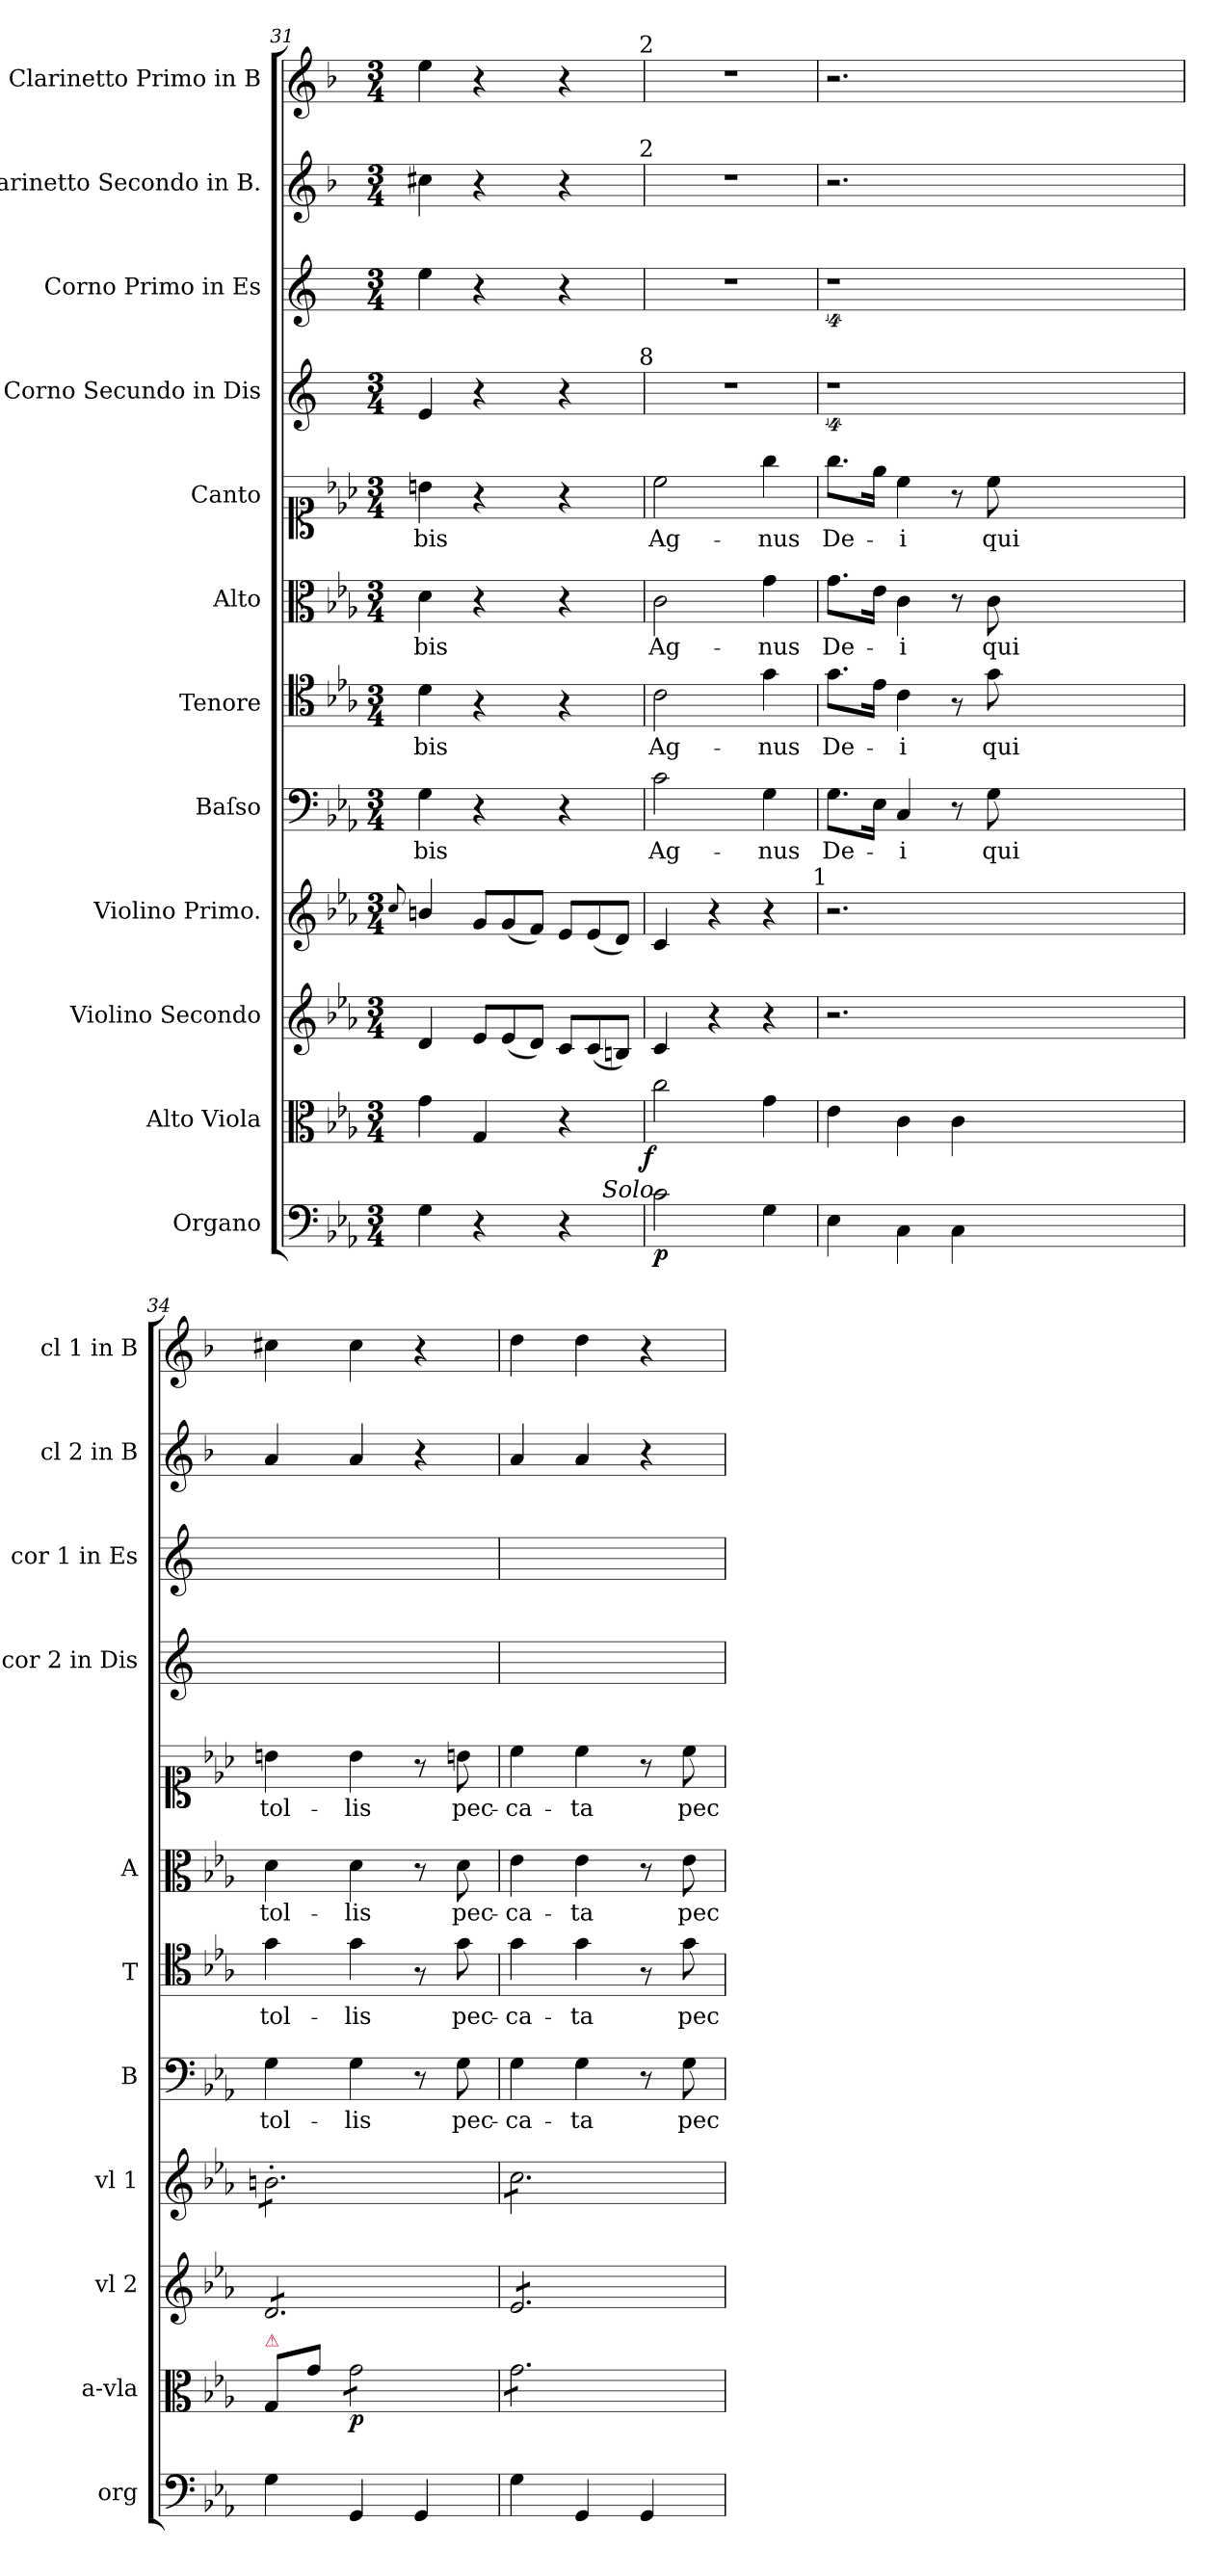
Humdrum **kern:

**kern	**dynam	**kern	**dynam	**kern	**kern	**kern	**text	**kern	**text	**kern	**text	**kern	**text	**kern	**kern	**kern	**kern
*part12	*part12	*part11	*part11	*part10	*part9	*part8	*part8	*part7	*part7	*part6	*part6	*part5	*part5	*part4	*part3	*part2	*part1
*staff12	*staff12	*staff11	*staff11	*staff10	*staff9	*staff8	*staff8	*staff7	*staff7	*staff6	*staff6	*staff5	*staff5	*staff4	*staff3	*staff2	*staff1
*I"Organo	*	*I"Alto Viola	*	*I"Violino Secondo	*I"Violino Primo.	*I"Baſso	*	*I"Tenore	*	*I"Alto	*	*I"Canto	*	*I"Corno Secundo in Dis	*I"Corno Primo in Es	*I"Clarinetto Secondo in B.	*I"Clarinetto Primo in B
*I'org	*	*I'a-vla	*	*I'vl 2	*I'vl 1	*I'B	*	*I'T	*	*I'A	*	*	*	*I'cor 2 in Dis	*I'cor 1 in Es	*I'cl 2 in B	*I'cl 1 in B
*clefF4	*	*clefC3	*	*clefG2	*clefG2	*clefF4	*	*clefC4	*	*clefC3	*	*clefC1	*	*clefG2	*clefG2	*clefG2	*clefG2
*	*	*	*	*	*	*	*	*	*	*	*	*	*	*ITrd5c9	*ITrd5c9	*ITrd1c2	*ITrd1c2
*k[b-e-a-]	*	*k[b-e-a-]	*	*k[b-e-a-]	*k[b-e-a-]	*k[b-e-a-]	*	*k[b-e-a-]	*	*k[b-e-a-]	*	*k[b-e-a-]	*	*k[b-e-a-]	*k[b-e-a-]	*k[b-e-a-]	*k[b-e-a-]
*c:	*	*c:	*	*c:	*c:	*c:	*	*c:	*	*c:	*	*c:	*	*c:	*c:	*c:	*c:
*M3/4	*	*M3/4	*	*M3/4	*M3/4	*M3/4	*	*M3/4	*	*M3/4	*	*M3/4	*	*M3/4	*M3/4	*M3/4	*M3/4
=31	=31	=31	=31	=31	=31	=31	=31	=31	=31	=31	=31	=31	=31	=31	=31	=31	=31
.	.	.	.	.	8qqcc/	.	.	.	.	.	.	.	.	.	.	.	.
4G\	.	4g\	.	4d/	4bn/	4G\	-bis	4d\	-bis	4d\	-bis	4bn\	-bis	4G/	4g\	4bn\	4dd\
*	*	*	*	*Xtuplet	*Xtuplet	*	*	*	*	*	*	*	*	*	*	*	*
4r	.	4G/	.	12e-/L	12g/L	4r	.	4r	.	4r	.	4r	.	4r	4r	4r	4r
.	.	.	.	(12e-/	(12g/	.	.	.	.	.	.	.	.	.	.	.	.
.	.	.	.	12d/J)	12f/J)	.	.	.	.	.	.	.	.	.	.	.	.
4r	.	4r	.	12c/L	12e-/L	4r	.	4r	.	4r	.	4r	.	4r	4r	4r	4r
.	.	.	.	(12c/	(12e-/	.	.	.	.	.	.	.	.	.	.	.	.
.	.	.	.	12Bn/J)	12d/J)	.	.	.	.	.	.	.	.	.	.	.	.
=32	=32	=32	=32	=32	=32	=32	=32	=32	=32	=32	=32	=32	=32	=32	=32	=32	=32
!	!	!	!	!	!	!	!	!	!	!	!	!	!	!	!	!	!LO:TX:a:rj:t=2
!	!	!	!	!	!	!	!	!	!	!	!	!	!	!	!	!LO:TX:a:rj:t=2	!
!	!	!	!	!	!	!	!	!	!	!	!	!	!	!LO:TX:a:rj:t=8	!	!	!
!LO:TX:a:i:rj:t=Solo	!	!	!	!	!	!	!	!	!	!	!	!	!	!	!	!	!
!	!LO:DY:b	!	!LO:DY:rj	!	!	!	!	!	!	!	!	!	!	!	!	!	!
2c\	p	2cc\	f	4c/	4c/	2c\	Ag-	2c\	Ag-	2c\	Ag-	2cc\	Ag-	2.r	2.r	2.r	2.r
.	.	.	.	4r	4r	.	.	.	.	.	.	.	.	.	.	.	.
4G\	.	4g\	.	4r	4r	4G\	-nus	4g\	-nus	4g\	-nus	4gg\	-nus	.	.	.	.
=33	=33	=33	=33	=33	=33	=33	=33	=33	=33	=33	=33	=33	=33	=33	=33	=33	=33
!	!	!	!	!	!LO:TX:a:rj:t=1	!	!	!	!	!	!	!	!	!	!	!	!
4E-\	.	4e-\	.	2.r	2.r	8.G\L	De-	8.g\L	De-	8.g\L	De-	8.gg\L	De-	4%9r	4%9r	2.r	2.r
.	.	.	.	.	.	16E-\Jk	.	16e-\Jk	.	16e-\Jk	.	16ee-\Jk	.	.	.	.	.
4C\	.	4c\	.	.	.	4C/	-i	4c\	-i	4c\	-i	4cc\	-i	.	.	.	.
4C\	.	4c\	.	.	.	8r	.	8r	.	8r	.	8r	.	.	.	.	.
.	.	.	.	.	.	8G\	qui	8g\	qui	8c\	qui	8cc\	qui	.	.	.	.
1.ryy	.	1.ryy	.	1.ryy	1.ryy	1.ryy	.	1.ryy	.	1.ryy	.	1.ryy	.	.	.	1.ryy	1.ryy
=34	=34	=34	=34	=34	=34	=34	=34	=34	=34	=34	=34	=34	=34	=34	=34	=34	=34
!	!	!LO:TX:a:color=crimson:t=⚠	!	!	!	!	!	!	!	!	!	!	!	!	!	!	!
*	*	*	*	*tremolo	*	*	*	*	*	*	*	*	*	*	*	*	*
*	*	*	*	*	*tremolo	*	*	*	*	*	*	*	*	*	*	*	*
4G\	.	8G/L	.	8d/L	8bn'\L	4G\	tol-	4g\	tol-	4d\	tol-	4bn\	tol-	2.ryy	2.ryy	4g/	4bn\
.	.	8g\J	.	8d/	8bn'\	.	.	.	.	.	.	.	.	.	.	.	.
*	*	*tremolo	*	*	*	*	*	*	*	*	*	*	*	*	*	*	*
4GG/	.	8g\L	p	8d/	8bn'\	4G\	-lis	4g\	-lis	4d\	-lis	4b\	-lis	.	.	4g/	4b\
.	.	8g\	.	8d/	8bn'\	.	.	.	.	.	.	.	.	.	.	.	.
4GG/	.	8g\	.	8d/	8bn'\	8r	.	8r	.	8r	.	8r	.	.	.	4r	4r
.	.	8g\J	.	8d/J	8bn'\J	8G\	pec-	8g\	pec-	8d\	pec-	8bn\	pec-	.	.	.	.
=35	=35	=35	=35	=35	=35	=35	=35	=35	=35	=35	=35	=35	=35	=35	=35	=35	=35
4G\	.	8g\L	.	8e-/L	8cc\L	4G\	-ca-	4g\	-ca-	4e-\	-ca-	4cc\	-ca-	2.ryy	2.ryy	4g/	4cc\
.	.	8g\	.	8e-/	8cc\	.	.	.	.	.	.	.	.	.	.	.	.
4GG/	.	8g\	.	8e-/	8cc\	4G\	-ta	4g\	-ta	4e-\	-ta	4cc\	-ta	.	.	4g/	4cc\
.	.	8g\	.	8e-/	8cc\	.	.	.	.	.	.	.	.	.	.	.	.
4GG/	.	8g\	.	8e-/	8cc\	8r	.	8r	.	8r	.	8r	.	.	.	4r	4r
.	.	8g\J	.	8e-/J	8cc\J	8G\	pec-	8g\	pec-	8e-\	pec-	8cc\	pec-	.	.	.	.
*	*	*	*	*	*Xtremolo	*	*	*	*	*	*	*	*	*	*	*	*
*	*	*	*	*Xtremolo	*	*	*	*	*	*	*	*	*	*	*	*	*
*	*	*Xtremolo	*	*	*	*	*	*	*	*	*	*	*	*	*	*	*
=	=	=	=	=	=	=	=	=	=	=	=	=	=	=	=	=	=
*-	*-	*-	*-	*-	*-	*-	*-	*-	*-	*-	*-	*-	*-	*-	*-	*-	*-
